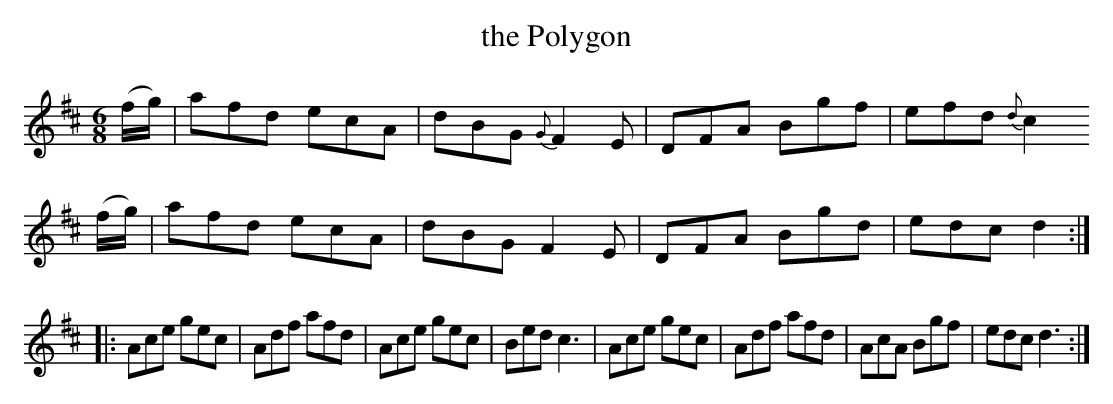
X:1
T:the Polygon
L:1/8
M:6/8
K:D
(f/g/)|afd ecA|dBG {G}F2E|DFA Bgf|efd {d}c2
(f/g/)|afd ecA|dBG    F2E|DFA Bgd|edc    d2::
       Ace gec|Adf    afd|Ace gec|Bed    c3 |\
       Ace gec|Adf    afd|AcA Bgf|edc    d3:|
